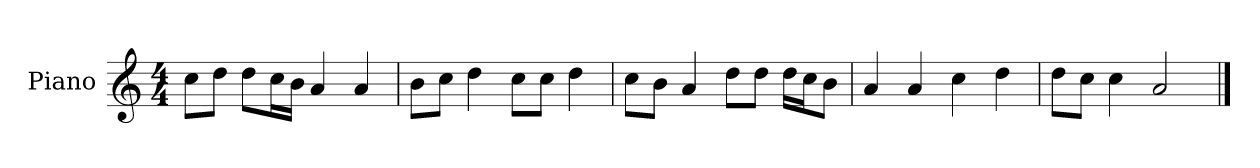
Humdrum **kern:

**kern
*part1
*staff1
*I"Piano
*I'P-no
*clefG2
*k[]
*M4/4
*MM90
=1
8cc\L
8dd\J
8dd\L
16cc\L
16b\JJ
4a/
4a/
=2
8b\L
8cc\J
4dd\
8cc\L
8cc\J
4dd\
=3
8cc\L
8b\J
4a/
8dd\L
8dd\J
16dd\LL
16cc\J
8b\J
=4
4a/
4a/
4cc\
4dd\
=5
8dd\L
8cc\J
4cc\
2a/
==
*-
